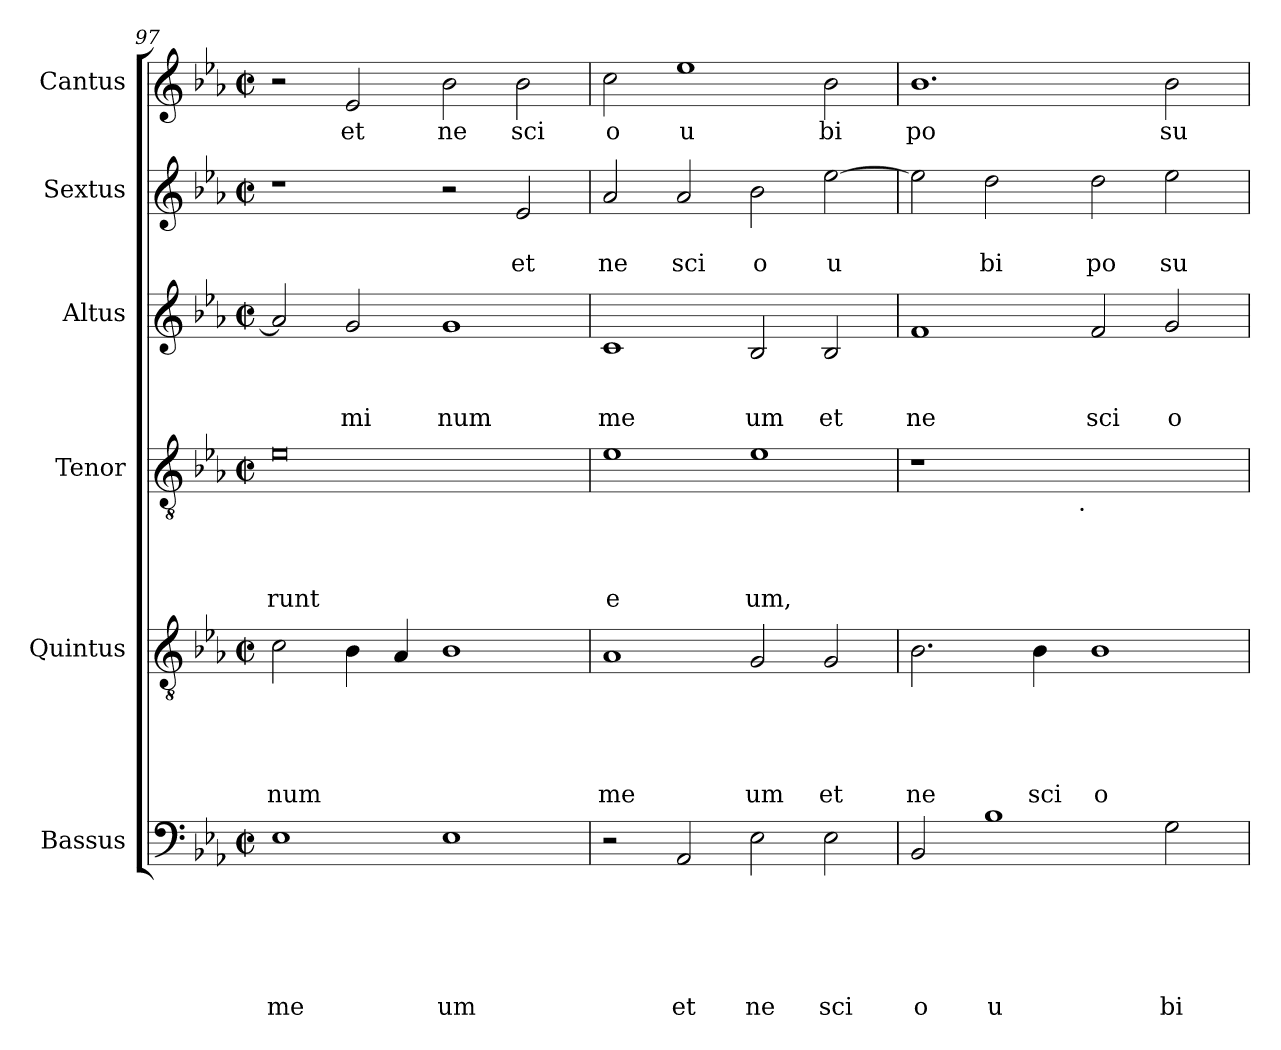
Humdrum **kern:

**kern	**text	**text	**text	**text	**text	**text	**kern	**text	**text	**text	**text	**text	**kern	**text	**text	**text	**text	**kern	**text	**text	**text	**kern	**text	**text	**kern	**text
*part6	*part6	*part6	*part6	*part6	*part6	*part6	*part5	*part5	*part5	*part5	*part5	*part5	*part4	*part4	*part4	*part4	*part4	*part3	*part3	*part3	*part3	*part2	*part2	*part2	*part1	*part1
*staff6	*staff6	*staff6	*staff6	*staff6	*staff6	*staff6	*staff5	*staff5	*staff5	*staff5	*staff5	*staff5	*staff4	*staff4	*staff4	*staff4	*staff4	*staff3	*staff3	*staff3	*staff3	*staff2	*staff2	*staff2	*staff1	*staff1
*I"Bassus	*	*	*	*	*	*	*I"Quintus	*	*	*	*	*	*I"Tenor	*	*	*	*	*I"Altus	*	*	*	*I"Sextus	*	*	*I"Cantus	*
*clefF4	*	*	*	*	*	*	*clefGv2	*	*	*	*	*	*clefGv2	*	*	*	*	*clefG2	*	*	*	*clefG2	*	*	*clefG2	*
*k[b-e-a-]	*	*	*	*	*	*	*k[b-e-a-]	*	*	*	*	*	*k[b-e-a-]	*	*	*	*	*k[b-e-a-]	*	*	*	*k[b-e-a-]	*	*	*k[b-e-a-]	*
*E-:	*	*	*	*	*	*	*E-:	*	*	*	*	*	*E-:	*	*	*	*	*E-:	*	*	*	*E-:	*	*	*E-:	*
*M2/2	*	*	*	*	*	*	*M2/2	*	*	*	*	*	*M2/2	*	*	*	*	*M2/2	*	*	*	*M2/2	*	*	*M2/2	*
*met(c|)	*	*	*	*	*	*	*met(c|)	*	*	*	*	*	*met(c|)	*	*	*	*	*met(c|)	*	*	*	*met(c|)	*	*	*met(c|)	*
=97	=97	=97	=97	=97	=97	=97	=97	=97	=97	=97	=97	=97	=97	=97	=97	=97	=97	=97	=97	=97	=97	=97	=97	=97	=97	=97
!	!	!	!	!	!	!LO:LY:b	!	!	!	!	!	!LO:LY:b	!	!	!	!	!LO:LY:b	!	!	!	!	!	!	!	!	!
1E-	.	.	.	.	.	me	2c\	.	.	.	.	num	0e-	.	.	.	runt	2a-/]	.	.	.	1r	.	.	2r	.
!	!	!	!	!	!	!	!	!	!	!	!	!	!	!	!	!	!	!	!	!	!LO:LY:b	!	!	!	!	!LO:LY:b
.	.	.	.	.	.	.	4B-\	.	.	.	.	.	.	.	.	.	.	2g/	.	.	mi	.	.	.	2e-/	et
.	.	.	.	.	.	.	4A-/	.	.	.	.	.	.	.	.	.	.	.	.	.	.	.	.	.	.	.
!	!	!	!	!	!	!LO:LY:b	!	!	!	!	!	!	!	!	!	!	!	!	!	!	!LO:LY:b	!	!	!	!	!LO:LY:b
1E-	.	.	.	.	.	um	1B-	.	.	.	.	.	.	.	.	.	.	1g	.	.	num	2r	.	.	2b-\	ne
!	!	!	!	!	!	!	!	!	!	!	!	!	!	!	!	!	!	!	!	!	!	!	!	!LO:LY:b	!	!LO:LY:b
.	.	.	.	.	.	.	.	.	.	.	.	.	.	.	.	.	.	.	.	.	.	2e-/	.	et	2b-\	sci
=98	=98	=98	=98	=98	=98	=98	=98	=98	=98	=98	=98	=98	=98	=98	=98	=98	=98	=98	=98	=98	=98	=98	=98	=98	=98	=98
!	!	!	!	!	!	!	!	!	!	!	!	!LO:LY:b	!	!	!	!	!LO:LY:b	!	!	!	!LO:LY:b	!	!	!LO:LY:b	!	!LO:LY:b
2r	.	.	.	.	.	.	1A-	.	.	.	.	me	1e-	.	.	.	e	1c	.	.	me	2a-/	.	ne	2cc\	o
!	!	!	!	!	!	!LO:LY:b	!	!	!	!	!	!	!	!	!	!	!	!	!	!	!	!	!	!LO:LY:b	!	!LO:LY:b
2AA-/	.	.	.	.	.	et	.	.	.	.	.	.	.	.	.	.	.	.	.	.	.	2a-/	.	sci	1ee-	u
!	!	!	!	!	!	!LO:LY:b	!	!	!	!	!	!LO:LY:b	!	!	!	!	!LO:LY:b	!	!	!	!LO:LY:b	!	!	!LO:LY:b	!	!
2E-\	.	.	.	.	.	ne	2G/	.	.	.	.	um	1e-	.	.	.	um,	2B-/	.	.	um	2b-\	.	o	.	.
!	!	!	!	!	!	!LO:LY:b	!	!	!	!	!	!LO:LY:b	!	!	!	!	!	!	!	!	!LO:LY:b	!	!	!LO:LY:b	!	!LO:LY:b
2E-\	.	.	.	.	.	sci	2G/	.	.	.	.	et	.	.	.	.	.	2B-/	.	.	et	[>2ee-\	.	u	2b-\	bi
=99	=99	=99	=99	=99	=99	=99	=99	=99	=99	=99	=99	=99	=99	=99	=99	=99	=99	=99	=99	=99	=99	=99	=99	=99	=99	=99
!	!	!	!	!	!	!LO:LY:b	!	!	!	!	!	!LO:LY:b	!	!	!	!	!	!	!	!	!LO:LY:b	!	!	!	!	!LO:LY:b
*	*	*	*	*	*	*	*	*	*	*	*	*	*^	*	*	*	*	*	*	*	*	*	*	*	*	*
2BB-/	.	.	.	.	.	o	2.B-\	.	.	.	.	ne	1r	2ryy	.	.	.	.	1f	.	.	ne	2ee-\]	.	.	1.b-	po
!	!	!	!	!	!	!LO:LY:b	!	!	!	!	!	!	!	!	!	!	!	!	!	!	!	!	!	!	!LO:LY:b	!	!
1B-	.	.	.	.	.	u	.	.	.	.	.	.	.	4...ryy	.	.	.	.	.	.	.	.	2dd\	.	bi	.	.
!	!	!	!	!	!	!	!	!	!	!	!	!LO:LY:b	!	!	!	!	!	!	!	!	!	!	!	!	!	!	!
.	.	.	.	.	.	.	4B-\	.	.	.	.	sci	.	.	.	.	.	.	.	.	.	.	.	.	.	.	.
!	!	!	!	!	!	!	!	!	!	!	!	!	!	!LO:TX:b:t=.	!	!	!	!	!	!	!	!	!	!	!	!	!
.	.	.	.	.	.	.	.	.	.	.	.	.	.	1ryy	.	.	.	.	.	.	.	.	.	.	.	.	.
!	!	!	!	!	!	!	!	!	!	!	!	!LO:LY:b	!	!	!	!	!	!	!	!	!	!LO:LY:b	!	!	!LO:LY:b	!	!
.	.	.	.	.	.	.	1B-	.	.	.	.	o	1ryy	.	.	.	.	.	2f/	.	.	sci	2dd\	.	po	.	.
!	!	!	!	!	!	!LO:LY:b	!	!	!	!	!	!	!	!	!	!	!	!	!	!	!	!LO:LY:b	!	!	!LO:LY:b	!	!LO:LY:b
2G\	.	.	.	.	.	bi	.	.	.	.	.	.	.	.	.	.	.	.	2g/	.	.	o	2ee-\	.	su	2b-\	su
.	.	.	.	.	.	.	.	.	.	.	.	.	.	32ryy	.	.	.	.	.	.	.	.	.	.	.	.	.
*	*	*	*	*	*	*	*	*	*	*	*	*	*v	*v	*	*	*	*	*	*	*	*	*	*	*	*	*
=	=	=	=	=	=	=	=	=	=	=	=	=	=	=	=	=	=	=	=	=	=	=	=	=	=	=
*-	*-	*-	*-	*-	*-	*-	*-	*-	*-	*-	*-	*-	*-	*-	*-	*-	*-	*-	*-	*-	*-	*-	*-	*-	*-	*-
